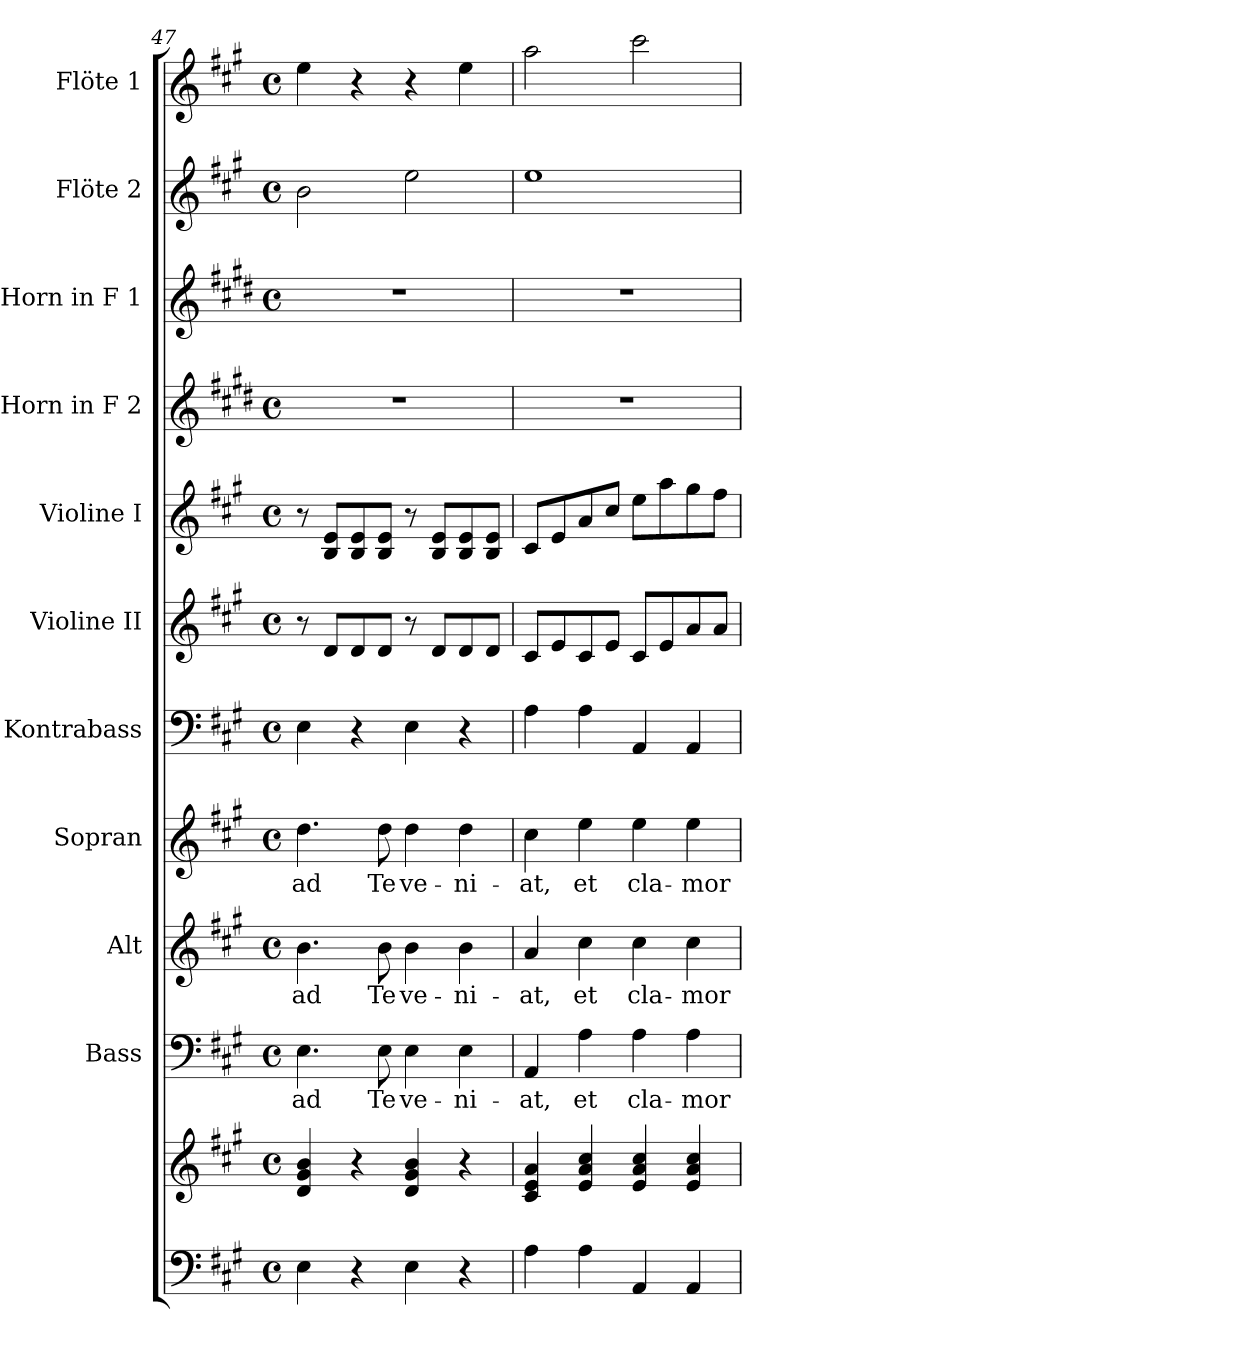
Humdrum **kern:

**kern	**kern	**kern	**text	**kern	**text	**kern	**text	**kern	**kern	**kern	**kern	**kern	**kern	**kern
*part11	*part11	*part10	*part10	*part9	*part9	*part8	*part8	*part7	*part6	*part5	*part4	*part3	*part2	*part1
*staff12	*staff11	*staff10	*staff10	*staff9	*staff9	*staff8	*staff8	*staff7	*staff6	*staff5	*staff4	*staff3	*staff2	*staff1
*	*	*I"Bass	*	*I"Alt	*	*I"Sopran	*	*I"Kontrabass	*I"Violine II	*I"Violine I	*I"Horn in F 2	*I"Horn in F 1	*I"Flöte 2	*I"Flöte 1
*	*	*I'B.	*	*I'A.	*	*I'S.	*	*I'Kb.	*I'Vl. II	*I'Vl. I	*	*	*I'Fl. 2	*I'Fl. 1
*clefF4	*clefG2	*clefF4	*	*clefG2	*	*clefG2	*	*clefF4	*clefG2	*clefG2	*clefG2	*clefG2	*clefG2	*clefG2
*	*	*	*	*	*	*	*	*ITrd7c12	*	*	*ITrd4c7	*ITrd4c7	*	*
*k[f#c#g#]	*k[f#c#g#]	*k[f#c#g#]	*	*k[f#c#g#]	*	*k[f#c#g#]	*	*k[f#c#g#]	*k[f#c#g#]	*k[f#c#g#]	*k[f#c#g#]	*k[f#c#g#]	*k[f#c#g#]	*k[f#c#g#]
*A:	*A:	*A:	*	*A:	*	*A:	*	*A:	*A:	*A:	*A:	*A:	*A:	*A:
*M4/4	*M4/4	*M4/4	*	*M4/4	*	*M4/4	*	*M4/4	*M4/4	*M4/4	*M4/4	*M4/4	*M4/4	*M4/4
*met(c)	*met(c)	*met(c)	*	*met(c)	*	*met(c)	*	*met(c)	*met(c)	*met(c)	*met(c)	*met(c)	*met(c)	*met(c)
=47	=47	=47	=47	=47	=47	=47	=47	=47	=47	=47	=47	=47	=47	=47
!	!	!	!LO:LY:b	!	!LO:LY:b	!	!LO:LY:b	!	!	!	!	!	!	!
4E\	4d/ 4g#/ 4b/	4.E\	ad	4.b\	ad	4.dd\	ad	4EE\	8r	8r	1r	1r	2b\	4ee\
.	.	.	.	.	.	.	.	.	8d/L	8B/ 8e/L	.	.	.	.
4r	4r	.	.	.	.	.	.	4r	8d/	8B/ 8e/	.	.	.	4r
!	!	!	!LO:LY:b	!	!LO:LY:b	!	!LO:LY:b	!	!	!	!	!	!	!
.	.	8E\	Te	8b\	Te	8dd\	Te	.	8d/J	8B/ 8e/J	.	.	.	.
!	!	!	!LO:LY:b	!	!LO:LY:b	!	!LO:LY:b	!	!	!	!	!	!	!
4E\	4d/ 4g#/ 4b/	4E\	ve-	4b\	ve-	4dd\	ve-	4EE\	8r	8r	.	.	2ee\	4r
.	.	.	.	.	.	.	.	.	8d/L	8B/ 8e/L	.	.	.	.
!	!	!	!LO:LY:b	!	!LO:LY:b	!	!LO:LY:b	!	!	!	!	!	!	!
4r	4r	4E\	-ni-	4b\	-ni-	4dd\	-ni-	4r	8d/	8B/ 8e/	.	.	.	4ee\
.	.	.	.	.	.	.	.	.	8d/J	8B/ 8e/J	.	.	.	.
!!LO:PB:g=z
=48	=48	=48	=48	=48	=48	=48	=48	=48	=48	=48	=48	=48	=48	=48
!	!	!	!LO:LY:b	!	!LO:LY:b	!	!LO:LY:b	!	!	!	!	!	!	!
4A\	4c#/ 4e/ 4a/	4AA/	-at,	4a/	-at,	4cc#\	-at,	4AA\	8c#/L	8c#/L	1r	1r	1ee	2aa\
.	.	.	.	.	.	.	.	.	8e/	8e/	.	.	.	.
!	!	!	!LO:LY:b	!	!LO:LY:b	!	!LO:LY:b	!	!	!	!	!	!	!
4A\	4e/ 4a/ 4cc#/	4A\	et	4cc#\	et	4ee\	et	4AA\	8c#/	8a/	.	.	.	.
.	.	.	.	.	.	.	.	.	8e/J	8cc#/J	.	.	.	.
!	!	!	!LO:LY:b	!	!LO:LY:b	!	!LO:LY:b	!	!	!	!	!	!	!
4AA/	4e/ 4a/ 4cc#/	4A\	cla-	4cc#\	cla-	4ee\	cla-	4AAA/	8c#/L	8ee\L	.	.	.	2ccc#\
.	.	.	.	.	.	.	.	.	8e/	8aa\	.	.	.	.
!	!	!	!LO:LY:b	!	!LO:LY:b	!	!LO:LY:b	!	!	!	!	!	!	!
4AA/	4e/ 4a/ 4cc#/	4A\	-mor	4cc#\	-mor	4ee\	-mor	4AAA/	8a/	8gg#\	.	.	.	.
.	.	.	.	.	.	.	.	.	8a/J	8ff#\J	.	.	.	.
=	=	=	=	=	=	=	=	=	=	=	=	=	=	=
*-	*-	*-	*-	*-	*-	*-	*-	*-	*-	*-	*-	*-	*-	*-
